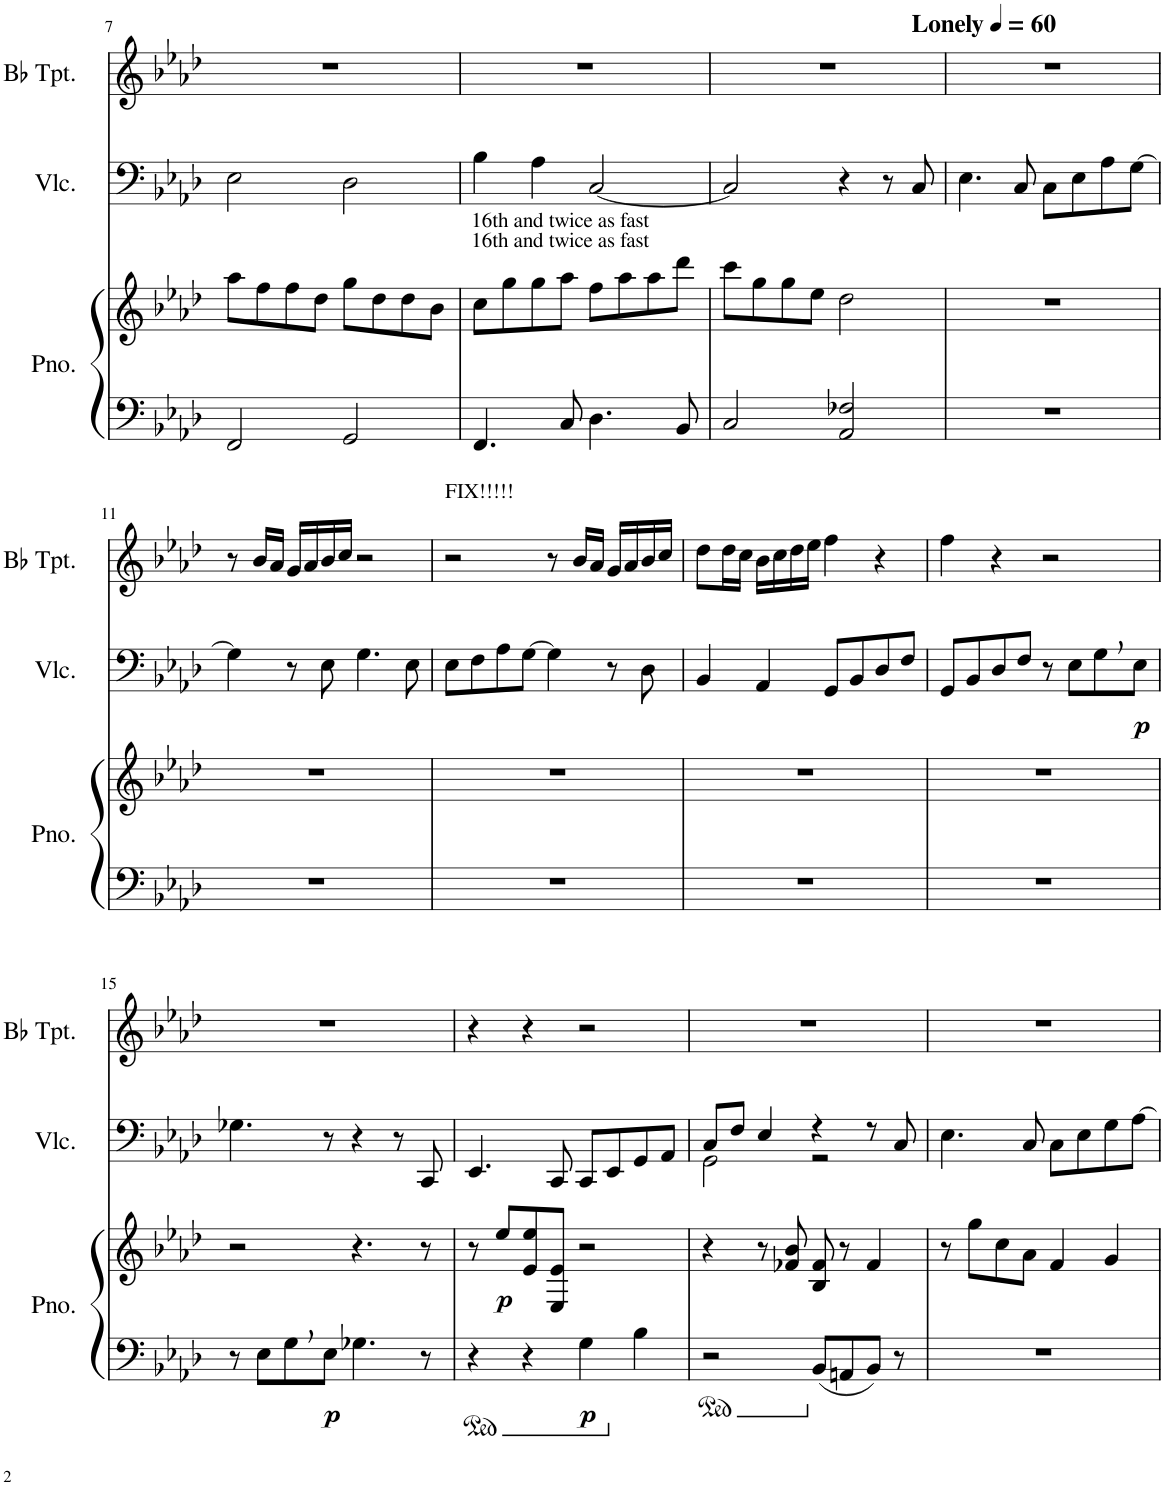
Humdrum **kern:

**kern	**kern	**dynam	**kern	**dynam	**kern
*part3	*part3	*part3	*part2	*part2	*part1
*staff4	*staff3	*staff3/4	*staff2	*staff2	*staff1
*I"Piano	*	*	*I"Violoncello	*	*I"Bb Trumpet
*I'Pno.	*	*	*I'Vlc.	*	*I'Bb Tpt.
!!LO:PB:g=z
*clefF4	*clefG2	*	*clefF4	*	*clefG2
*	*	*	*	*	*ITrd1c2
*k[b-e-a-d-]	*k[b-e-a-d-]	*	*k[b-e-a-d-]	*	*k[b-e-a-d-]
*M4/4	*M4/4	*	*M4/4	*	*M4/4
=7	=7	=7	=7	=7	=7
2FF/	8aa-\L	.	2E-\	.	1r
.	8ff\	.	.	.	.
.	8ff\	.	.	.	.
.	8dd-\J	.	.	.	.
2GG/	8gg\L	.	2D-\	.	.
.	8dd-\	.	.	.	.
.	8dd-\	.	.	.	.
.	8b-\J	.	.	.	.
=8	=8	=8	=8	=8	=8
!	!LO:TX:a:t=16th and twice as fast	!	!	!	!
!	!LO:TX:a:t=16th and twice as fast	!	!	!	!
4.FF/	8cc\L	.	4B-\	.	1r
.	8gg\	.	.	.	.
.	8gg\	.	4A-\	.	.
8C/	8aa-\J	.	.	.	.
4.D-\	8ff\L	.	[2C/	.	.
.	8aa-\	.	.	.	.
.	8aa-\	.	.	.	.
8BB-/	8ddd-\J	.	.	.	.
=9	=9	=9	=9	=9	=9
*	*	*	*	*	*^
2C/	8ccc\L	.	2C/]	.	1r	2..ryy
.	8gg\	.	.	.	.	.
.	8gg\	.	.	.	.	.
.	8ee-\J	.	.	.	.	.
2AA-/ 2F-X/	2dd-\	.	4r	.	.	.
.	.	.	8r	.	.	.
*	*	*	*	*	*MM60	*
!	!	!	!	!	!	!LO:TX:a:B:t=Lonely
.	.	.	8C/	.	.	8ryy
*	*	*	*	*	*v	*v
=10	=10	=10	=10	=10	=10
1r	1r	.	4.E-\	.	1r
.	.	.	8C/	.	.
.	.	.	8C\L	.	.
.	.	.	8E-\	.	.
.	.	.	8A-\	.	.
.	.	.	[8G\J	.	.
!!LO:LB:g=z
=11	=11	=11	=11	=11	=11
1r	1r	.	4G\]	.	8r
.	.	.	.	.	16b-/LL
.	.	.	.	.	16a-/JJ
.	.	.	8r	.	16g/LL
.	.	.	.	.	16a-/
.	.	.	8E-\	.	16b-/
.	.	.	.	.	16cc/JJ
.	.	.	4.G\	.	2r
.	.	.	8E-\	.	.
=12	=12	=12	=12	=12	=12
!	!	!	!	!	!LO:TX:a:t=FIX!!!!!
1r	1r	.	8E-\L	.	2r
.	.	.	8F\	.	.
.	.	.	8A-\	.	.
.	.	.	[8G\J	.	.
.	.	.	4G\]	.	8r
.	.	.	.	.	16b-/LL
.	.	.	.	.	16a-/JJ
.	.	.	8r	.	16g/LL
.	.	.	.	.	16a-/
.	.	.	8D-\	.	16b-/
.	.	.	.	.	16cc/JJ
=13	=13	=13	=13	=13	=13
1r	1r	.	4BB-/	.	8dd-\L
.	.	.	.	.	16dd-\L
.	.	.	.	.	16cc\JJ
.	.	.	4AA-/	.	16b-\LL
.	.	.	.	.	16cc\
.	.	.	.	.	16dd-\
.	.	.	.	.	16ee-\JJ
.	.	.	8GG/L	.	4ff\
.	.	.	8BB-/	.	.
.	.	.	8D-/	.	4r
.	.	.	8F/J	.	.
=14	=14	=14	=14	=14	=14
1r	1r	.	8GG/L	.	4ff\
.	.	.	8BB-/	.	.
.	.	.	8D-/	.	4r
.	.	.	8F/J	.	.
.	.	.	8r	.	2r
.	.	.	8E-\L	.	.
.	.	.	8G,\	.	.
!	!	!	!	!LO:DY:b	!
.	.	.	8E-\J	p	.
!!LO:LB:g=z
=15	=15	=15	=15	=15	=15
8r	2r	.	4.G-X\	.	1r
8E-\L	.	.	.	.	.
8G,\	.	.	.	.	.
!	!	!LO:DY:b=2	!	!	!
8E-\J	.	p	8r	.	.
4.G-X\	4.r	.	4r	.	.
.	.	.	8r	.	.
8r	8r	.	8CC/	.	.
=16	=16	=16	=16	=16	=16
4r	8r	.	4.EE-/	.	4r
!	!	!LO:DY:b	!	!	!
.	8ee-/L	p	.	.	.
4r	8e-/ 8ee-/	.	.	.	4r
.	8E-/ 8e-/J	.	8CC/	.	.
!	!	!LO:DY:b=2	!	!	!
4G\	2r	p	8CC/L	.	2r
.	.	.	8EE-/	.	.
4B-\	.	.	8GG/	.	.
.	.	.	8AA-/J	.	.
=17	=17	=17	=17	=17	=17
*	*	*	*^	*	*
2r	4r	.	8C/L	2GG\	.	1r
.	.	.	8F/J	.	.	.
.	8r	.	4E-/	.	.	.
.	8f-X/ 8b-/	.	.	.	.	.
8BB-/L	8B-/ 8f-/	.	4r	2r	.	.
8AAn/	8r	.	.	.	.	.
8BB-/J	4f-/	.	8r	.	.	.
8r	.	.	8C/	.	.	.
*	*	*	*v	*v	*	*
=18	=18	=18	=18	=18	=18
1r	8r	.	4.E-\	.	1r
.	8gg\L	.	.	.	.
.	8cc\	.	.	.	.
.	8a-\J	.	8C/	.	.
.	4f/	.	8C\L	.	.
.	.	.	8E-\	.	.
.	4g/	.	8G\	.	.
.	.	.	[8A-\J	.	.
=	=	=	=	=	=
*-	*-	*-	*-	*-	*-
